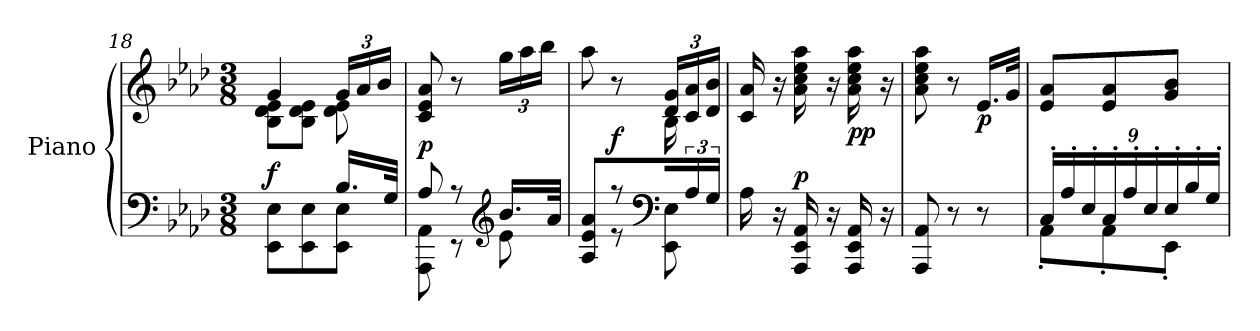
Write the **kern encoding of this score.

**kern	**kern	**dynam
*part1	*part1	*part1
*staff2	*staff1	*staff1/2
*I"Piano	*	*
*I'Pno	*	*
*clefF4	*clefG2	*
*k[b-e-a-d-]	*k[b-e-a-d-]	*
*M3/8	*M3/8	*
=18	=18	=18
*^	*^	*
!	!	!	!	!LO:DY:a=2
8rFyy	8EE-\ 8E-\L	4g/	8B-\ 8d-\ 8e-\L	f
8rFyy	8EE-\ 8E-\	.	8B-\ 8d-\ 8e-\J	.
*	*	*Xbrackettup	*	*
16.B-/LL	8EE-\ 8E-\J	24g/LL	8d-\ 8e-\	.
.	.	24a-/	.	.
.	.	24b-/JJ	.	.
32G/JJk	.	.	.	.
*	*	*v	*v	*
=19	=19	=19	=19
!	!	!	!LO:DY:a=2
8A-/	8AAA-\ 8AA-\	8c/ 8e-/ 8a-/	p
8r	8r	8r	.
*clefG2	*	*	*
16.b-/LL	8e-\	24gg\LL	.
.	.	24aa-\	.
.	.	24bb-\JJ	.
32a-/JJk	.	.	.
=20	=20	=20	=20
*	*	*^	*
8A-/ 8e-/ 8a-/	8raaaayy	8aa-\	4ryy	.
!	!	!	!	!LO:DY:a=2
8r	8r	8r	.	f
*clefF4	*	*	*	*
*	*	*	*Xtuplet	*
24ryy	8EE-\ 8E-\	24d-/ 24g/LL	24B-\LL	.
24A-/	.	24c/ 24a-/	12ryy	.
24G/JJ	.	24d-/ 24b-/JJ	.	.
*v	*v	*	*	*
*	*v	*v	*
=21	=21	=21
16A-\	16c/ 16a-/	.
16r	16r	.
!	!	!LO:DY:a=2
16AAA-/ 16EE-/ 16AA-/	16a-\ 16cc\ 16ee-\ 16aa-\	p
16r	16r	.
!	!	!LO:DY:b
16AAA-/ 16EE-/ 16AA-/	16a-\ 16cc\ 16ee-\ 16aa-\	pp
16r	16r	.
!!LO:LB:g=z
=22	=22	=22
8AAA-/ 8AA-/	8a-\ 8cc\ 8ee-\ 8aa-\	.
8r	8r	.
!	!	!LO:DY:b
8r	16.e-/LL	p
.	32g/JJk	.
=23	=23	=23
*Xbrackettup	*	*
*^	*	*
24C'/LL	8AA-'\L	8e-/ 8a-/L	.
24A-'/	.	.	.
24E-'/	.	.	.
24C'/	8AA-'\	8e-/ 8a-/	.
24A-'/	.	.	.
24E-'/	.	.	.
24E-'/	8EE-'\J	8g/ 8b-/J	.
24B-'/	.	.	.
24G'/JJ	.	.	.
*v	*v	*	*
=	=	=
*-	*-	*-
